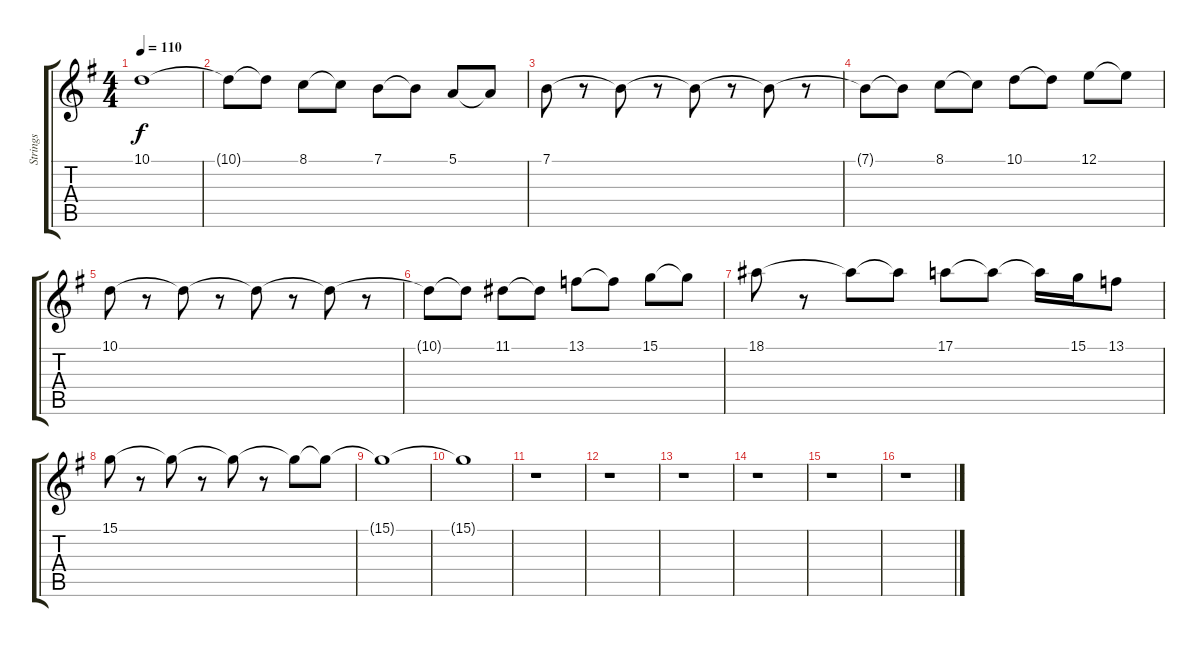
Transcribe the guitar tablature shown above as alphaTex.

\track ("Strings" "Strings") {instrument stringensemble1}
\staff {score tabs}
\tuning (E4 B3 G3 D3 A2 E2) {hide}
\ts (4 4)
\tempo 110
\clef g2
\ks g
10.1{t}.1{dy f volume 12} |
10.1{t}.8{volume 13} 10.1{t}.8 8.1.8{volume 12} 8.1{t}.8 7.1.8{balance 2} 7.1{t}.8 5.1.8{balance 0} 5.1{t}.8 |
7.1.8 r.8 7.1{t}.8 r.8 7.1{t}.8 r.8 7.1{t}.8 r.8 |
7.1{t}.8 7.1{t}.8 8.1.8 8.1{t}.8 10.1.8 10.1{t}.8 12.1.8 12.1{t}.8 |
10.1.8 r.8 10.1{t}.8 r.8 10.1{t}.8 r.8 10.1{t}.8 r.8 |
10.1{t}.8 10.1{t}.8 11.1.8 11.1{t}.8 13.1.8 13.1{t}.8 15.1.8 15.1{t}.8 |
18.1.8 r.8 18.1{t}.8 18.1{t}.8 17.1.8 17.1{t}.8 17.1{t}.16 15.1.16 13.1.8 |
15.1.8{volume 2} r.8 15.1{t}.8 r.8 15.1{t}.8 r.8 15.1{t}.8 15.1{t}.8 |
15.1{t}.1 |
15.1{t}.1 |
r.1 |
r.1 |
r.1 |
r.1 |
r.1 |
r.1
